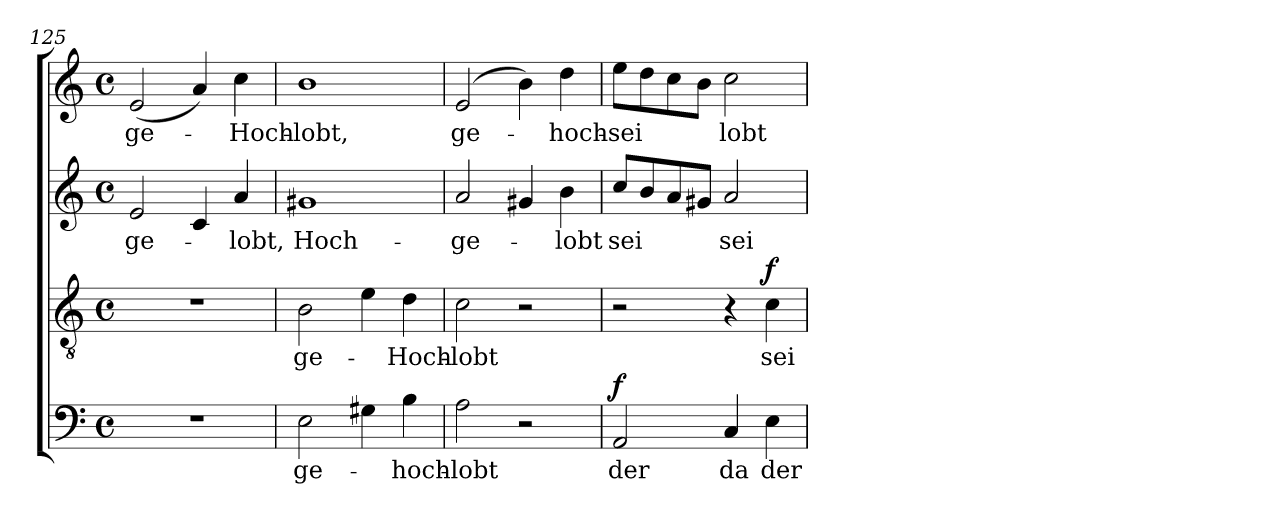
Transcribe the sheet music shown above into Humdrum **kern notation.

**kern	**text	**kern	**text	**kern	**text	**kern	**text	**dynam
*part1	*part1	*part1	*part1	*part1	*part1	*part1	*part1	*part1
*staff4	*staff4	*staff3	*staff3	*staff2	*staff2	*staff1	*staff1	*staff1/2/3/4
!!LO:PB:g=z
*clefF4	*	*clefGv2	*	*clefG2	*	*clefG2	*	*
*k[]	*	*k[]	*	*k[]	*	*k[]	*	*
*C:	*	*C:	*	*C:	*	*C:	*	*
*M4/4	*	*M4/4	*	*M4/4	*	*M4/4	*	*
*met(c)	*	*met(c)	*	*met(c)	*	*met(c)	*	*
=125	=125	=125	=125	=125	=125	=125	=125	=125
!	!	!	!	!	!LO:LY:b	!	!LO:LY:b	!LO:DY:a=2
!	!	!	!	!	!	!	!	!LO:DY:n=1:a
1r	.	1r	.	2e/	-ge-	(<2e/	ge-	mf mf
.	.	.	.	4c/	.	4a/)	.	.
!	!	!	!	!	!LO:LY:b	!	!LO:LY:b	!
.	.	.	.	4a/	-lobt,	4cc\	-Hoch-	.
=126	=126	=126	=126	=126	=126	=126	=126	=126
!	!LO:LY:b	!	!LO:LY:b	!	!LO:LY:b	!	!LO:LY:b	!LO:DY:a=4
!	!	!	!	!	!	!	!	!LO:DY:n=1:a=3
2E\	-ge-	2B\	-ge-	1g#X	Hoch-	1b	lobt,	mf mf
4G#X\	.	4e\	.	.	.	.	.	.
!	!LO:LY:b	!	!LO:LY:b	!	!	!	!	!
4B\	-hoch-	4d\	-Hoch-	.	.	.	.	.
=127	=127	=127	=127	=127	=127	=127	=127	=127
!	!LO:LY:b	!	!LO:LY:b	!	!LO:LY:b	!	!LO:LY:b	!
2A\	lobt	2c\	lobt	2a/	-ge-	(2e/	-ge-	.
2r	.	2r	.	4g#X/	.	4b\)	.	.
!	!	!	!	!	!LO:LY:b	!	!LO:LY:b	!
.	.	.	.	4b\	-lobt	4dd\	-hoch-	.
=128	=128	=128	=128	=128	=128	=128	=128	=128
!	!LO:LY:b	!	!	!	!LO:LY:b	!	!LO:LY:b	!LO:DY:a=4
2AA/	der	2r	.	8cc/L	sei	8ee\L	sei	f
.	.	.	.	8b/	.	8dd\	.	.
.	.	.	.	8a/	.	8cc\	.	.
.	.	.	.	8g#X/J	.	8b\J	.	.
!	!LO:LY:b	!	!	!	!LO:LY:b	!	!LO:LY:b	!
4C/	da	4r	.	2a/	sei	2cc\	lobt	.
!	!LO:LY:b	!	!LO:LY:b	!	!	!	!	!LO:DY:a=3
4E\	der	4c\	sei	.	.	.	.	f
=	=	=	=	=	=	=	=	=
*-	*-	*-	*-	*-	*-	*-	*-	*-
